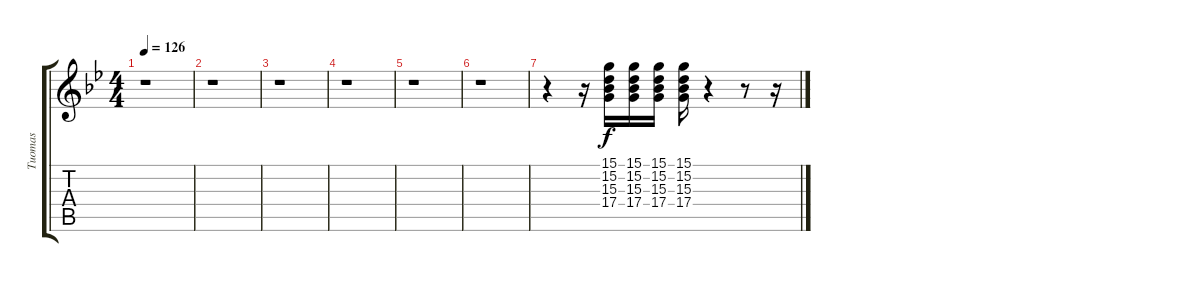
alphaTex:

\track ("Tuomas" "Tuomas") {instrument stringensemble1}
\staff {score tabs}
\tuning (E4 B3 G3 D3 A2 E2) {hide}
\ts (4 4)
\tempo 126
\clef g2
\ks gminor
r.1{dy f} |
r.1 |
r.1 |
r.1 |
r.1 |
r.1 |
r.4 r.16 (15.1 15.2 15.3 17.4).16 (15.1 15.2 15.3 17.4).16 (15.1 15.2 15.3 17.4).16 (15.1 15.2 15.3 17.4).16 r.4 r.8 r.16
